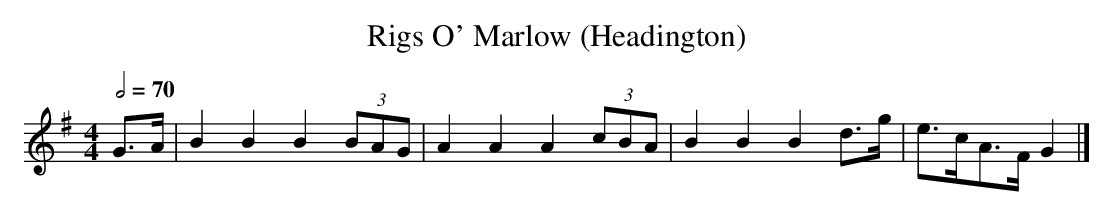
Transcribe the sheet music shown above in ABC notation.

X:1
T:Rigs O' Marlow (Headington)
M:4/4
L:1/8
Q:1/2=70
K:G
G>A | B2 B2 B2 (3BAG | A2 A2 A2 (3cBA | B2 B2 B2 d>g | e>cA>F G2 |]
